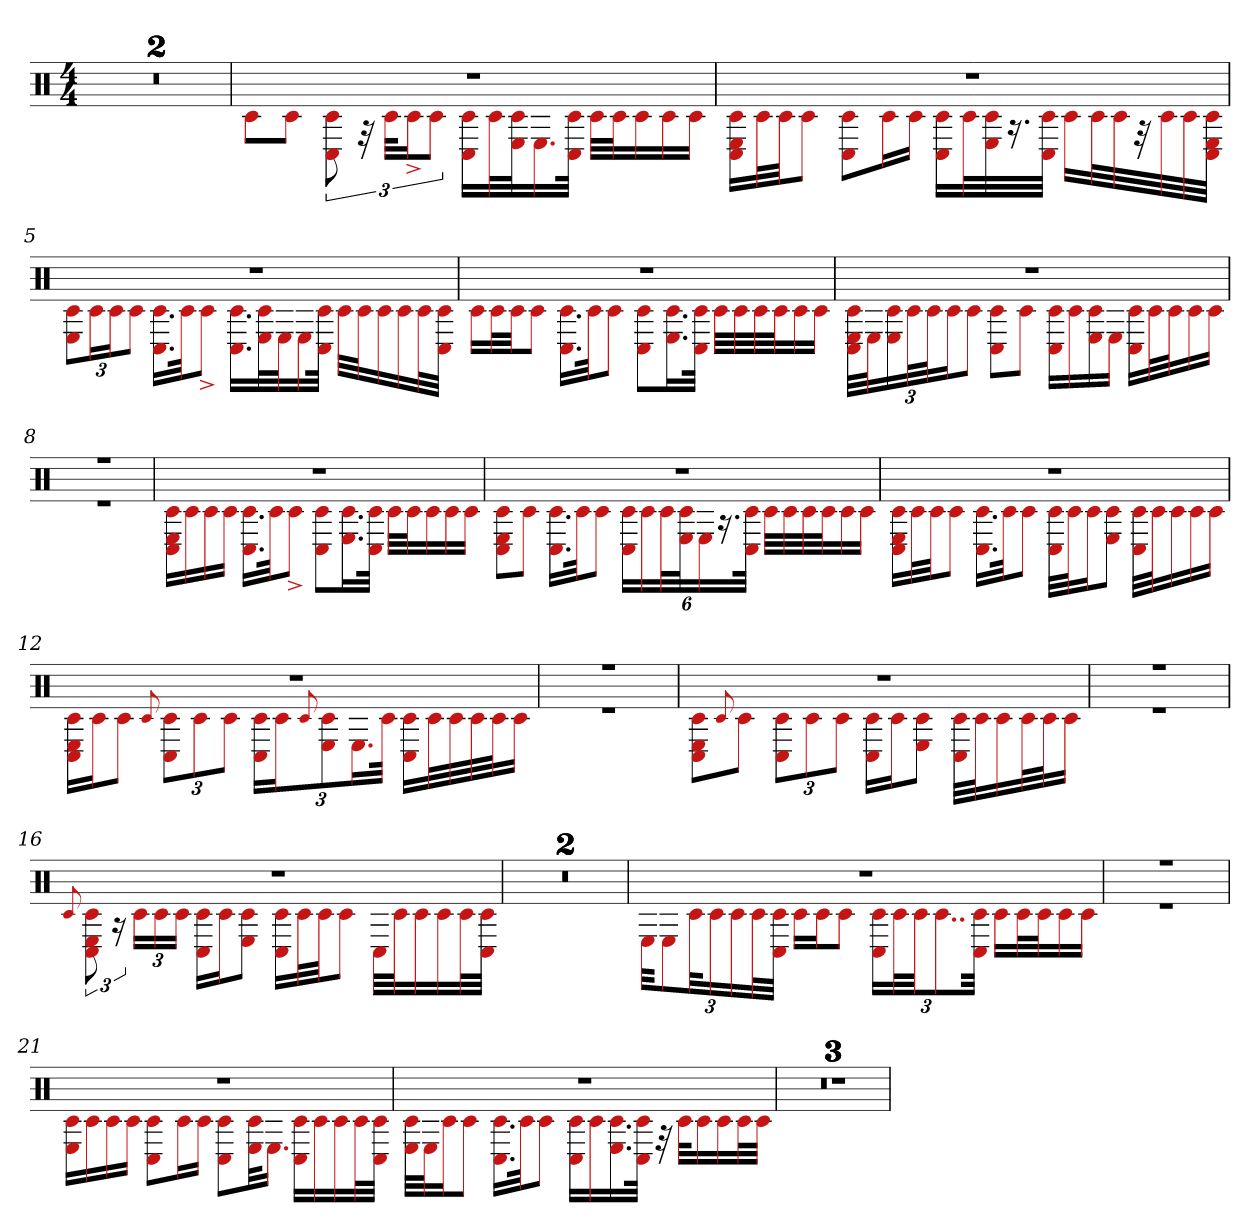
**kern
*part1
*staff1
*clefX
*k[]
*M4/4
=1
*^
1r	1r
=2	=2
1r	1r
=3	=3
1r	8c#L
.	8c#J
.	12C# 12c#
.	48r
.	48c#KLL
.	24c#^J
.	12c#J
.	16C# 16c#LL
.	32c#L
.	32c# 32EJ
.	16.E
.	32C# 32c#JJk
.	32c#LLL
.	32c#J
.	16c#
.	16c#
.	16c#JJ
=4	=4
1r	16C# 16c# 16ELL
.	32c#L
.	32c#JJ
.	8c#J
.	8C# 8c#L
.	16c#L
.	16c#JJ
.	16C# 16c#LL
.	32c#L
.	32c# 32E
.	16.r
.	32c# 32C#JJJ
.	16c#LL
.	32c#L
.	32c#
.	32r
.	32c#
.	32c#
.	32C# 32E 32c#JJJ
=5	=5
1r	12E 12c#L
.	24c#L
.	24c#J
.	12c#J
.	16.C# 16.c#LL
.	32c#Jk
.	8c#^J
.	16.C# 16.c#LL
.	32c# 32EL
.	32EJ
.	16E
.	32C# 32c#JJk
.	32c#LLL
.	32c#J
.	16c#
.	16c#
.	32c#L
.	32C# 32c#JJJ
=6	=6
1r	16c#LL
.	32c#L
.	32c#JJ
.	8c#J
.	16.c# 16.C#LL
.	32c#Jk
.	8c#J
.	8C# 8c#L
.	16.c# 16.EL
.	32c# 32C#JJk
.	32c#LLL
.	32c#
.	32c#
.	32c#J
.	16c#
.	16c#JJ
=7	=7
1r	48C# 48c# 48ELLL
.	48EJ
.	24E 24c#
.	48c#L
.	48c#J
.	24c#J
.	12c#J
.	8c# 8C#L
.	8c#J
.	16C# 16c#LL
.	16c#
.	16c# 16E
.	16EJJ
.	16C# 16c#LL
.	32c#L
.	32c#J
.	16c#
.	16c#JJ
=8	=8
1r	1r
=9	=9
1r	16C# 16E 16c#LL
.	16c#
.	16c#
.	16c#JJ
.	16.C# 16.c#LL
.	32c#Jk
.	8c#^J
.	8C# 8c#L
.	16.c# 16.EL
.	32c# 32C#JJk
.	32c#LLL
.	32c#J
.	16c#
.	16c#
.	16c#JJ
=10	=10
1r	8C# 8c# 8EL
.	8c#J
.	16.C# 16.c#LL
.	32c#Jk
.	8c#J
.	24C# 24c#LL
.	24c#
.	48c#L
.	48c# 48EJ
.	24E
.	24.r
.	48c# 48C#JJk
.	32c#LLL
.	32c#
.	32c#
.	32c#J
.	16c#
.	16c#JJ
=11	=11
1r	16C# 16E 16c#LL
.	32c#L
.	32c#JJ
.	8c#J
.	16.C# 16.c#LL
.	32c#Jk
.	8c#J
.	32C# 32c#LLL
.	32c#J
.	16c#J
.	8c# 8EJ
.	32C# 32c#LLL
.	32c#J
.	16c#
.	16c#
.	16c#JJ
=12	=12
1r	16C# 16E 16c#LL
.	16c#J
.	8c#J
.	8qqc#
.	12C# 12c#L
.	12c#
.	12c#J
.	24c# 24C#LL
.	24c#J
.	8qqc#
.	12c# 12E
.	24.EL
.	48c#JJk
.	16C# 16c#LL
.	32c#L
.	32c#
.	32c#
.	32c#J
.	16c#JJ
=13	=13
1r	1r
=14	=14
1r	8C# 8c# 8EL
.	8qqc#
.	8c#J
.	12C# 12c#L
.	12c#
.	12c#J
.	16c# 16C#LL
.	16c#J
.	8c# 8EJ
.	32c# 32C#LLL
.	32c#J
.	16c#
.	32c#L
.	32c#J
.	16c#JJ
=15	=15
1r	1r
=16	=16
.	8qqc#
1r	12C# 12E 12c#
.	24r
.	24c#LL
.	24c#
.	24c#JJ
.	16C# 16c#LL
.	16c#J
.	8E 8c#J
.	16C# 16c#LL
.	32c#L
.	32c#JJ
.	8c#J
.	32C#LLL
.	32c#J
.	16c#
.	16c#
.	32c#L
.	32c# 32C#JJJ
=17	=17
1r	1r
=18	=18
1r	1r
=19	=19
1r	48EKKL
.	12E
.	48c#kL
.	24c#
.	24c#
.	48c#L
.	48c# 48C#JJJ
.	16c#LL
.	16c#J
.	8c#J
.	24C# 24c#LL
.	48c#L
.	48c#JJ
.	12..c#
.	48c# 48C#Jkk
.	16c#LL
.	32c#L
.	32c#J
.	16c#
.	16c#JJ
=20	=20
1r	1r
=21	=21
1r	16E 16c#LL
.	16c#
.	16c#
.	16c#JJ
.	8C# 8c#L
.	16c#L
.	16c#JJ
.	8C# 8c#L
.	32c# 32EkL
.	16.EJJ
.	16C# 16c#LL
.	16c#
.	16c#
.	32c#L
.	32c# 32C#JJJ
=22	=22
1r	32E 32c#LLL
.	32EJ
.	16c#J
.	8c#J
.	16.C# 16.c#LL
.	32c#Jk
.	8c#J
.	16C# 16c#LL
.	16c#
.	16.c# 16.E
.	32c# 32C#JJk
.	32r
.	32c#KLL
.	16c#
.	16c#
.	32c#L
.	32c#JJJ
=23	=23
1r	1r
=24	=24
1r	1r
=25	=25
1r	1r
*v	*v
=
*-
